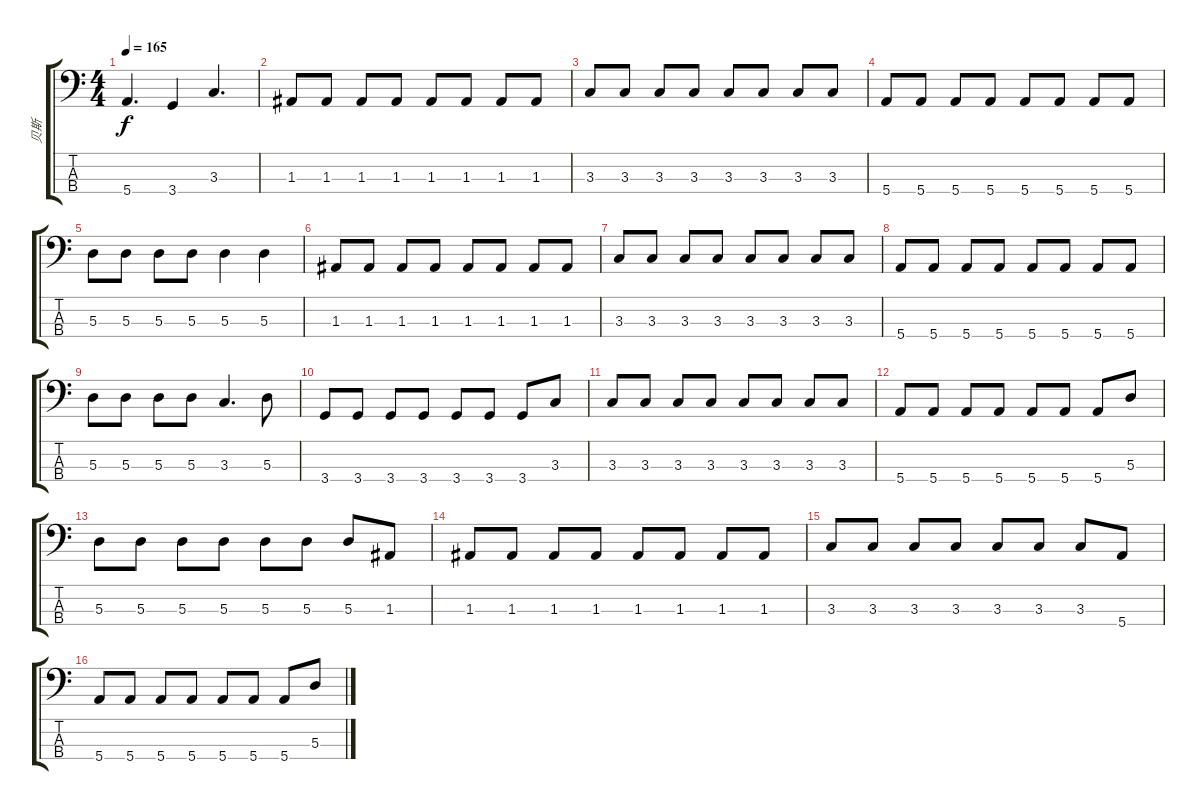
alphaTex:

\track ("贝斯" "贝斯") {instrument electricbassfinger}
\staff {score tabs}
\tuning (G2 D2 A1 E1) {hide}
\ts (4 4)
\tempo 165
\clef f4
\ks c
5.4.4{d dy f} 3.4.4 3.3.4{d} |
1.3.8 1.3.8 1.3.8 1.3.8 1.3.8 1.3.8 1.3.8 1.3.8 |
3.3.8 3.3.8 3.3.8 3.3.8 3.3.8 3.3.8 3.3.8 3.3.8 |
5.4.8 5.4.8 5.4.8 5.4.8 5.4.8 5.4.8 5.4.8 5.4.8 |
5.3.8 5.3.8 5.3.8 5.3.8 5.3.4 5.3.4 |
1.3.8 1.3.8 1.3.8 1.3.8 1.3.8 1.3.8 1.3.8 1.3.8 |
3.3.8 3.3.8 3.3.8 3.3.8 3.3.8 3.3.8 3.3.8 3.3.8 |
5.4.8 5.4.8 5.4.8 5.4.8 5.4.8 5.4.8 5.4.8 5.4.8 |
5.3.8 5.3.8 5.3.8 5.3.8 3.3.4{d} 5.3.8 |
3.4.8 3.4.8 3.4.8 3.4.8 3.4.8 3.4.8 3.4.8 3.3.8 |
3.3.8 3.3.8 3.3.8 3.3.8 3.3.8 3.3.8 3.3.8 3.3.8 |
5.4.8 5.4.8 5.4.8 5.4.8 5.4.8 5.4.8 5.4.8 5.3.8 |
5.3.8 5.3.8 5.3.8 5.3.8 5.3.8 5.3.8 5.3.8 1.3.8 |
1.3.8 1.3.8 1.3.8 1.3.8 1.3.8 1.3.8 1.3.8 1.3.8 |
3.3.8 3.3.8 3.3.8 3.3.8 3.3.8 3.3.8 3.3.8 5.4.8 |
5.4.8 5.4.8 5.4.8 5.4.8 5.4.8 5.4.8 5.4.8 5.3.8
